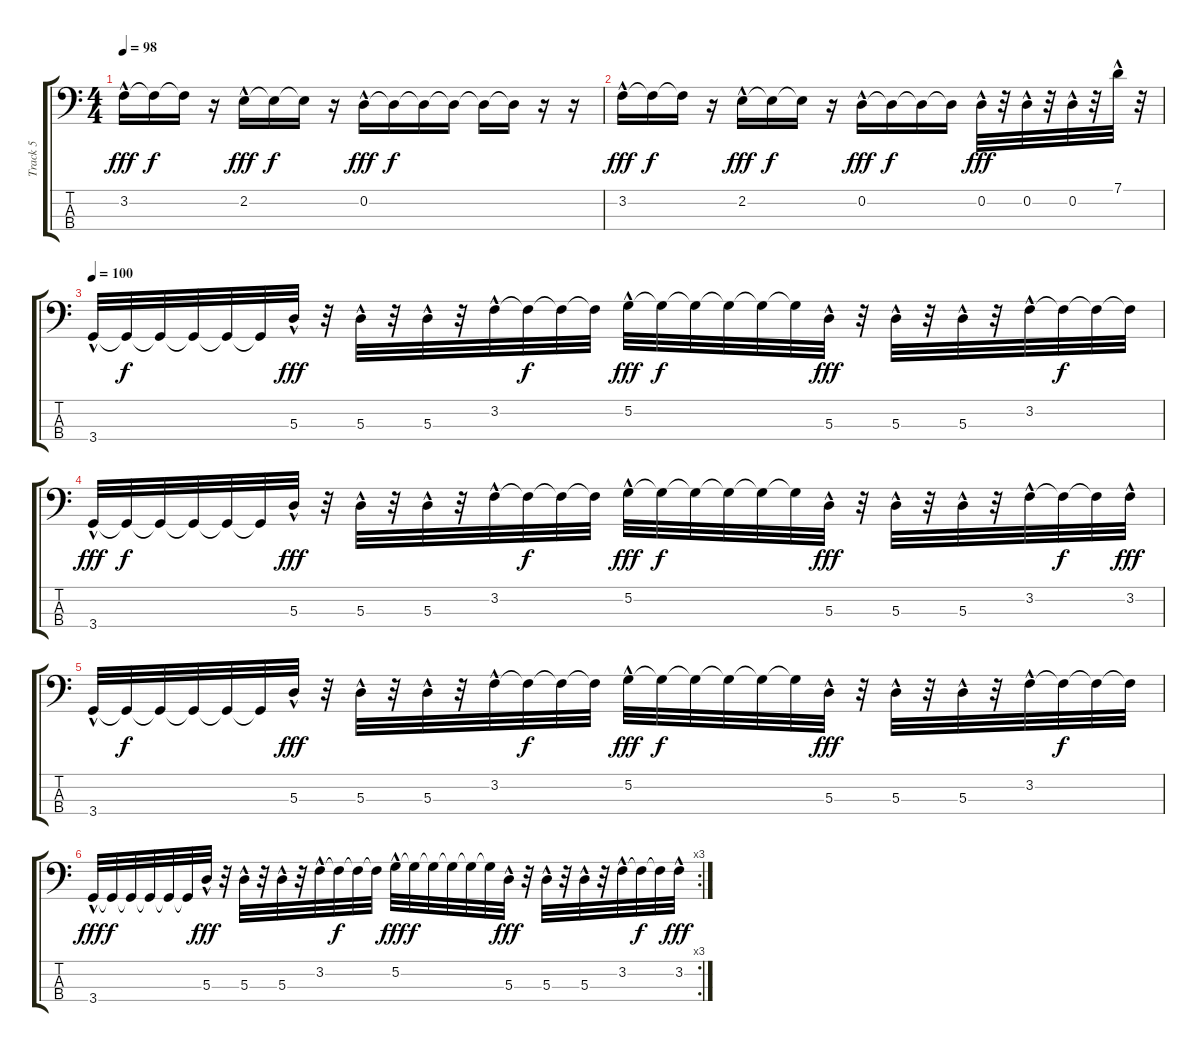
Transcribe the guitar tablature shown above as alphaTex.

\track ("Track 5" "Track 5") {instrument slapbass1}
\staff {score tabs}
\tuning (G2 D2 A1 E1) {hide}
\ts (4 4)
\tempo 98
\clef f4
\ks c
3.2{hac}.16{dy fff} 3.2{t}.16{dy f} 3.2{t}.16 r.16 2.2{hac}.16{dy fff} 2.2{t}.16{dy f} 2.2{t}.16 r.16 0.2{hac}.16{dy fff} 0.2{t}.16{dy f} 0.2{t}.16 0.2{t}.16 0.2{t}.16 0.2{t}.16 r.16 r.16 |
3.2{hac}.16{dy fff} 3.2{t}.16{dy f} 3.2{t}.16 r.16 2.2{hac}.16{dy fff} 2.2{t}.16{dy f} 2.2{t}.16 r.16 0.2{hac}.16{dy fff} 0.2{t}.16{dy f} 0.2{t}.16 0.2{t}.16 0.2{hac}.32{dy fff} r.32 0.2{hac}.32 r.32 0.2{hac}.32 r.32 7.1{hac}.32 r.32 |
\tempo 100
3.4{hac}.32 3.4{t}.32{dy f} 3.4{t}.32 3.4{t}.32 3.4{t}.32 3.4{t}.32 5.3{hac}.32{dy fff} r.32 5.3{hac}.32 r.32 5.3{hac}.32 r.32 3.2{hac}.32 3.2{t}.32{dy f} 3.2{t}.32 3.2{t}.32 5.2{hac}.32{dy fff} 5.2{t}.32{dy f} 5.2{t}.32 5.2{t}.32 5.2{t}.32 5.2{t}.32 5.3{hac}.32{dy fff} r.32 5.3{hac}.32 r.32 5.3{hac}.32 r.32 3.2{hac}.32 3.2{t}.32{dy f} 3.2{t}.32 3.2{t}.32 |
3.4{hac}.32{dy fff} 3.4{t}.32{dy f} 3.4{t}.32 3.4{t}.32 3.4{t}.32 3.4{t}.32 5.3{hac}.32{dy fff} r.32 5.3{hac}.32 r.32 5.3{hac}.32 r.32 3.2{hac}.32 3.2{t}.32{dy f} 3.2{t}.32 3.2{t}.32 5.2{hac}.32{dy fff} 5.2{t}.32{dy f} 5.2{t}.32 5.2{t}.32 5.2{t}.32 5.2{t}.32 5.3{hac}.32{dy fff} r.32 5.3{hac}.32 r.32 5.3{hac}.32 r.32 3.2{hac}.32 3.2{t}.32{dy f} 3.2{t}.32 3.2{hac}.32{dy fff} |
3.4{hac}.32 3.4{t}.32{dy f} 3.4{t}.32 3.4{t}.32 3.4{t}.32 3.4{t}.32 5.3{hac}.32{dy fff} r.32 5.3{hac}.32 r.32 5.3{hac}.32 r.32 3.2{hac}.32 3.2{t}.32{dy f} 3.2{t}.32 3.2{t}.32 5.2{hac}.32{dy fff} 5.2{t}.32{dy f} 5.2{t}.32 5.2{t}.32 5.2{t}.32 5.2{t}.32 5.3{hac}.32{dy fff} r.32 5.3{hac}.32 r.32 5.3{hac}.32 r.32 3.2{hac}.32 3.2{t}.32{dy f} 3.2{t}.32 3.2{t}.32 |
\rc 3
3.4{hac}.32{dy fff} 3.4{t}.32{dy f} 3.4{t}.32 3.4{t}.32 3.4{t}.32 3.4{t}.32 5.3{hac}.32{dy fff} r.32 5.3{hac}.32 r.32 5.3{hac}.32 r.32 3.2{hac}.32 3.2{t}.32{dy f} 3.2{t}.32 3.2{t}.32 5.2{hac}.32{dy fff} 5.2{t}.32{dy f} 5.2{t}.32 5.2{t}.32 5.2{t}.32 5.2{t}.32 5.3{hac}.32{dy fff} r.32 5.3{hac}.32 r.32 5.3{hac}.32 r.32 3.2{hac}.32 3.2{t}.32{dy f} 3.2{t}.32 3.2{hac}.32{dy fff}
